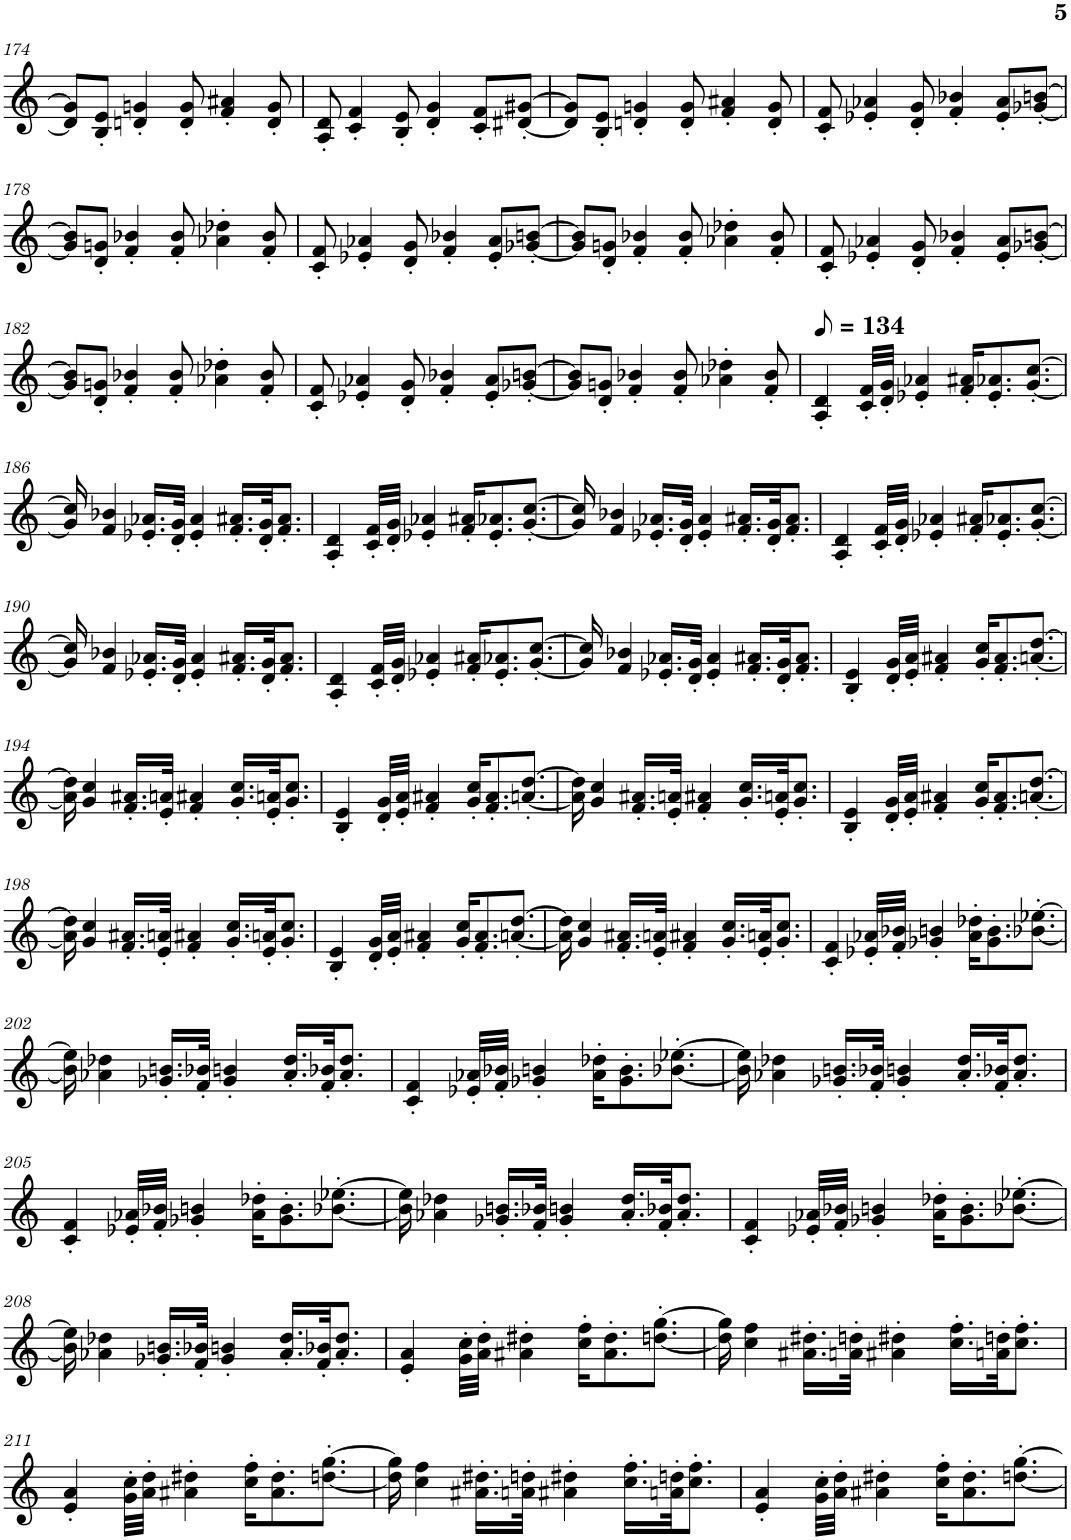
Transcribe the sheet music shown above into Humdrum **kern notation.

**kern
*part1
*staff1
*I"Violino
*I'Vno.
!!LO:PB:g=z
*clefG2
*k[]
*M4/4
=174
8d#/] 8g#/]L
8B/' 8e/'J
4dn/' 4gn/'
8d/' 8g/'
4f/' 4a#X/'
8d/' 8g/'
=175
8A/' 8d/'
4c/' 4f/'
8B/' 8e/'
4d/' 4g/'
8c/' 8f/'L
[8d#X/' [8g#X/'J
=176
8d#/] 8g#/]L
8B/' 8e/'J
4dn/' 4gn/'
8d/' 8g/'
4f/' 4a#X/'
8d/' 8g/'
=177
8c/' 8f/'
4e-X/' 4a-X/'
8d/' 8g/'
4f/' 4b-X/'
8e-/' 8a-/'L
[8g-X/' [8bn/'J
!!LO:LB:g=z
=178
8g-/] 8b/]L
8d/' 8gn/'J
4f/' 4b-X/'
8f/' 8b-/'
4a-X\' 4dd-X\'
8f/' 8b-/'
=179
8c/' 8f/'
4e-X/' 4a-X/'
8d/' 8g/'
4f/' 4b-X/'
8e-/' 8a-/'L
[8g-X/' [8bn/'J
=180
8g-/] 8b/]L
8d/' 8gn/'J
4f/' 4b-X/'
8f/' 8b-/'
4a-X\' 4dd-X\'
8f/' 8b-/'
=181
8c/' 8f/'
4e-X/' 4a-X/'
8d/' 8g/'
4f/' 4b-X/'
8e-/' 8a-/'L
[8g-X/' [8bn/'J
!!LO:LB:g=z
=182
8g-/] 8b/]L
8d/' 8gn/'J
4f/' 4b-X/'
8f/' 8b-/'
4a-X\' 4dd-X\'
8f/' 8b-/'
=183
8c/' 8f/'
4e-X/' 4a-X/'
8d/' 8g/'
4f/' 4b-X/'
8e-/' 8a-/'L
[8g-X/' [8bn/'J
=184
8g-/] 8b/]L
8d/' 8gn/'J
4f/' 4b-X/'
8f/' 8b-/'
4a-X\' 4dd-X\'
8f/' 8b-/'
=185
*MM67
4A/' 4d/'
32c/' 32f/'LLL
32d/' 32g/'JJJ
4e-X/' 4a-X/'
16f/' 16a#X/'KL
8.e-/' 8.a-X/'
[8.g/' [8.cc/'J
!!LO:LB:g=z
=186
16g/] 16cc/]
4f/ 4b-X/
16.e-X/' 16.a-X/'LL
32d/' 32g/'JJk
4e-/' 4a-/'
16.f/' 16.a#X/'LL
32d/' 32g/'JK
8.f/' 8.a#/'J
=187
4A/' 4d/'
32c/' 32f/'LLL
32d/' 32g/'JJJ
4e-X/' 4a-X/'
16f/' 16a#X/'KL
8.e-/' 8.a-X/'
[8.g/' [8.cc/'J
=188
16g/] 16cc/]
4f/ 4b-X/
16.e-X/' 16.a-X/'LL
32d/' 32g/'JJk
4e-/' 4a-/'
16.f/' 16.a#X/'LL
32d/' 32g/'JK
8.f/' 8.a#/'J
=189
4A/' 4d/'
32c/' 32f/'LLL
32d/' 32g/'JJJ
4e-X/' 4a-X/'
16f/' 16a#X/'KL
8.e-/' 8.a-X/'
[8.g/' [8.cc/'J
!!LO:LB:g=z
=190
16g/] 16cc/]
4f/ 4b-X/
16.e-X/' 16.a-X/'LL
32d/' 32g/'JJk
4e-/' 4a-/'
16.f/' 16.a#X/'LL
32d/' 32g/'JK
8.f/' 8.a#/'J
=191
4A/' 4d/'
32c/' 32f/'LLL
32d/' 32g/'JJJ
4e-X/' 4a-X/'
16f/' 16a#X/'KL
8.e-/' 8.a-X/'
[8.g/' [8.cc/'J
=192
16g/] 16cc/]
4f/ 4b-X/
16.e-X/' 16.a-X/'LL
32d/' 32g/'JJk
4e-/' 4a-/'
16.f/' 16.a#X/'LL
32d/' 32g/'JK
8.f/' 8.a#/'J
=193
4B/' 4e/'
32d/' 32g/'LLL
32e/' 32a/'JJJ
4f/' 4a#X/'
16g/' 16cc/'KL
8.f/' 8.a#/'
[8.an/' [8.dd/'J
!!LO:LB:g=z
=194
16a\] 16dd\]
4g/ 4cc/
16.f/' 16.a#X/'LL
32e/' 32an/'JJk
4f/' 4a#X/'
16.g/' 16.cc/'LL
32e/' 32an/'JK
8.g/' 8.cc/'J
=195
4B/' 4e/'
32d/' 32g/'LLL
32e/' 32a/'JJJ
4f/' 4a#X/'
16g/' 16cc/'KL
8.f/' 8.a#/'
[8.an/' [8.dd/'J
=196
16a\] 16dd\]
4g/ 4cc/
16.f/' 16.a#X/'LL
32e/' 32an/'JJk
4f/' 4a#X/'
16.g/' 16.cc/'LL
32e/' 32an/'JK
8.g/' 8.cc/'J
=197
4B/' 4e/'
32d/' 32g/'LLL
32e/' 32a/'JJJ
4f/' 4a#X/'
16g/' 16cc/'KL
8.f/' 8.a#/'
[8.an/' [8.dd/'J
!!LO:LB:g=z
=198
16a\] 16dd\]
4g/ 4cc/
16.f/' 16.a#X/'LL
32e/' 32an/'JJk
4f/' 4a#X/'
16.g/' 16.cc/'LL
32e/' 32an/'JK
8.g/' 8.cc/'J
=199
4B/' 4e/'
32d/' 32g/'LLL
32e/' 32a/'JJJ
4f/' 4a#X/'
16g/' 16cc/'KL
8.f/' 8.a#/'
[8.an/' [8.dd/'J
=200
16a\] 16dd\]
4g/ 4cc/
16.f/' 16.a#X/'LL
32e/' 32an/'JJk
4f/' 4a#X/'
16.g/' 16.cc/'LL
32e/' 32an/'JK
8.g/' 8.cc/'J
=201
4c/' 4f/'
32e-X/' 32a-X/'LLL
32f/' 32b-X/'JJJ
4g-X/' 4bn/'
16a-\' 16dd-X\'KL
8.g-\' 8.b\'
[8.b-X\' [8.ee-X\'J
!!LO:LB:g=z
=202
16b-\] 16ee-\]
4a-X\ 4dd-X\
16.g-X/' 16.bn/'LL
32f/' 32b-X/'JJk
4g-/' 4bn/'
16.a-/' 16.dd-/'LL
32f/' 32b-X/'JK
8.a-/' 8.dd-/'J
=203
4c/' 4f/'
32e-X/' 32a-X/'LLL
32f/' 32b-X/'JJJ
4g-X/' 4bn/'
16a-\' 16dd-X\'KL
8.g-\' 8.b\'
[8.b-X\' [8.ee-X\'J
=204
16b-\] 16ee-\]
4a-X\ 4dd-X\
16.g-X/' 16.bn/'LL
32f/' 32b-X/'JJk
4g-/' 4bn/'
16.a-/' 16.dd-/'LL
32f/' 32b-X/'JK
8.a-/' 8.dd-/'J
!!LO:LB:g=z
=205
4c/' 4f/'
32e-X/' 32a-X/'LLL
32f/' 32b-X/'JJJ
4g-X/' 4bn/'
16a-\' 16dd-X\'KL
8.g-\' 8.b\'
[8.b-X\' [8.ee-X\'J
=206
16b-\] 16ee-\]
4a-X\ 4dd-X\
16.g-X/' 16.bn/'LL
32f/' 32b-X/'JJk
4g-/' 4bn/'
16.a-/' 16.dd-/'LL
32f/' 32b-X/'JK
8.a-/' 8.dd-/'J
=207
4c/' 4f/'
32e-X/' 32a-X/'LLL
32f/' 32b-X/'JJJ
4g-X/' 4bn/'
16a-\' 16dd-X\'KL
8.g-\' 8.b\'
[8.b-X\' [8.ee-X\'J
!!LO:LB:g=z
=208
16b-\] 16ee-\]
4a-X\ 4dd-X\
16.g-X/' 16.bn/'LL
32f/' 32b-X/'JJk
4g-/' 4bn/'
16.a-/' 16.dd-/'LL
32f/' 32b-X/'JK
8.a-/' 8.dd-/'J
=209
4e/' 4a/'
32g\' 32cc\'LLL
32a\' 32dd\'JJJ
4a#X\' 4dd#X\'
16cc\' 16ff\'KL
8.a#\' 8.dd#\'
[8.ddn\' [8.gg\'J
=210
16dd\] 16gg\]
4cc\ 4ff\
16.a#X\' 16.dd#X\'LL
32an\' 32ddn\'JJk
4a#X\' 4dd#X\'
16.cc\' 16.ff\'LL
32an\' 32ddn\'JK
8.cc\' 8.ff\'J
!!LO:LB:g=z
=211
4e/' 4a/'
32g\' 32cc\'LLL
32a\' 32dd\'JJJ
4a#X\' 4dd#X\'
16cc\' 16ff\'KL
8.a#\' 8.dd#\'
[8.ddn\' [8.gg\'J
=212
16dd\] 16gg\]
4cc\ 4ff\
16.a#X\' 16.dd#X\'LL
32an\' 32ddn\'JJk
4a#X\' 4dd#X\'
16.cc\' 16.ff\'LL
32an\' 32ddn\'JK
8.cc\' 8.ff\'J
=213
4e/' 4a/'
32g\' 32cc\'LLL
32a\' 32dd\'JJJ
4a#X\' 4dd#X\'
16cc\' 16ff\'KL
8.a#\' 8.dd#\'
[8.ddn\' [8.gg\'J
=
*-
